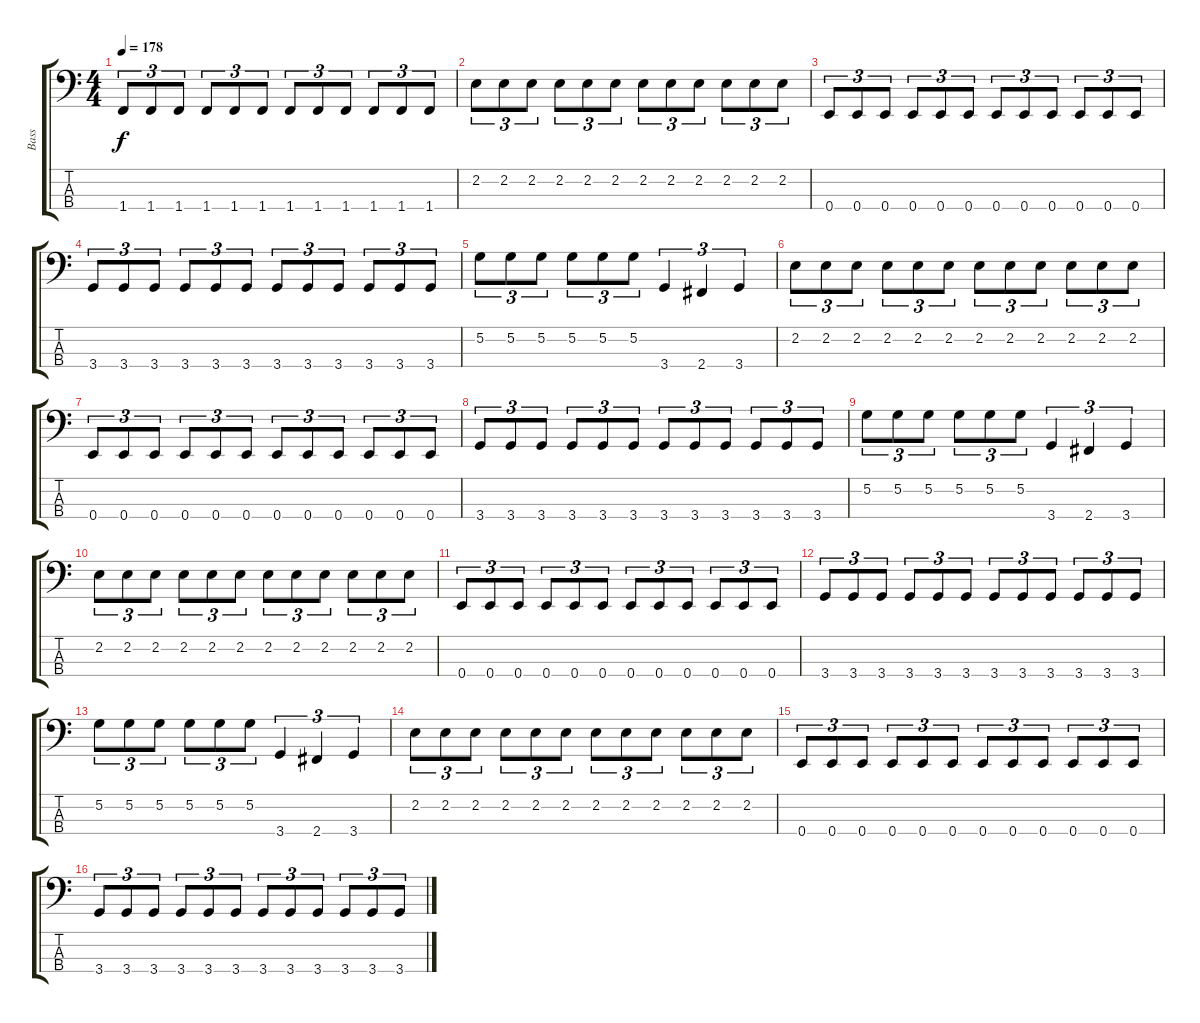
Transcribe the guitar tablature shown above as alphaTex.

\track ("Bass" "Bass") {instrument electricbassfinger}
\staff {score tabs}
\tuning (G2 D2 A1 E1) {hide}
\ts (4 4)
\tempo 178
\clef f4
\ks c
1.4.8{tu (3 2) dy f} 1.4.8{tu (3 2)} 1.4.8{tu (3 2)} 1.4.8{tu (3 2)} 1.4.8{tu (3 2)} 1.4.8{tu (3 2)} 1.4.8{tu (3 2)} 1.4.8{tu (3 2)} 1.4.8{tu (3 2)} 1.4.8{tu (3 2)} 1.4.8{tu (3 2)} 1.4.8{tu (3 2)} |
2.2.8{tu (3 2)} 2.2.8{tu (3 2)} 2.2.8{tu (3 2)} 2.2.8{tu (3 2)} 2.2.8{tu (3 2)} 2.2.8{tu (3 2)} 2.2.8{tu (3 2)} 2.2.8{tu (3 2)} 2.2.8{tu (3 2)} 2.2.8{tu (3 2)} 2.2.8{tu (3 2)} 2.2.8{tu (3 2)} |
0.4.8{tu (3 2)} 0.4.8{tu (3 2)} 0.4.8{tu (3 2)} 0.4.8{tu (3 2)} 0.4.8{tu (3 2)} 0.4.8{tu (3 2)} 0.4.8{tu (3 2)} 0.4.8{tu (3 2)} 0.4.8{tu (3 2)} 0.4.8{tu (3 2)} 0.4.8{tu (3 2)} 0.4.8{tu (3 2)} |
3.4.8{tu (3 2)} 3.4.8{tu (3 2)} 3.4.8{tu (3 2)} 3.4.8{tu (3 2)} 3.4.8{tu (3 2)} 3.4.8{tu (3 2)} 3.4.8{tu (3 2)} 3.4.8{tu (3 2)} 3.4.8{tu (3 2)} 3.4.8{tu (3 2)} 3.4.8{tu (3 2)} 3.4.8{tu (3 2)} |
5.2.8{tu (3 2)} 5.2.8{tu (3 2)} 5.2.8{tu (3 2)} 5.2.8{tu (3 2)} 5.2.8{tu (3 2)} 5.2.8{tu (3 2)} 3.4.4{tu (3 2)} 2.4.4{tu (3 2)} 3.4.4{tu (3 2)} |
2.2.8{tu (3 2)} 2.2.8{tu (3 2)} 2.2.8{tu (3 2)} 2.2.8{tu (3 2)} 2.2.8{tu (3 2)} 2.2.8{tu (3 2)} 2.2.8{tu (3 2)} 2.2.8{tu (3 2)} 2.2.8{tu (3 2)} 2.2.8{tu (3 2)} 2.2.8{tu (3 2)} 2.2.8{tu (3 2)} |
0.4.8{tu (3 2)} 0.4.8{tu (3 2)} 0.4.8{tu (3 2)} 0.4.8{tu (3 2)} 0.4.8{tu (3 2)} 0.4.8{tu (3 2)} 0.4.8{tu (3 2)} 0.4.8{tu (3 2)} 0.4.8{tu (3 2)} 0.4.8{tu (3 2)} 0.4.8{tu (3 2)} 0.4.8{tu (3 2)} |
3.4.8{tu (3 2)} 3.4.8{tu (3 2)} 3.4.8{tu (3 2)} 3.4.8{tu (3 2)} 3.4.8{tu (3 2)} 3.4.8{tu (3 2)} 3.4.8{tu (3 2)} 3.4.8{tu (3 2)} 3.4.8{tu (3 2)} 3.4.8{tu (3 2)} 3.4.8{tu (3 2)} 3.4.8{tu (3 2)} |
5.2.8{tu (3 2)} 5.2.8{tu (3 2)} 5.2.8{tu (3 2)} 5.2.8{tu (3 2)} 5.2.8{tu (3 2)} 5.2.8{tu (3 2)} 3.4.4{tu (3 2)} 2.4.4{tu (3 2)} 3.4.4{tu (3 2)} |
2.2.8{tu (3 2)} 2.2.8{tu (3 2)} 2.2.8{tu (3 2)} 2.2.8{tu (3 2)} 2.2.8{tu (3 2)} 2.2.8{tu (3 2)} 2.2.8{tu (3 2)} 2.2.8{tu (3 2)} 2.2.8{tu (3 2)} 2.2.8{tu (3 2)} 2.2.8{tu (3 2)} 2.2.8{tu (3 2)} |
0.4.8{tu (3 2)} 0.4.8{tu (3 2)} 0.4.8{tu (3 2)} 0.4.8{tu (3 2)} 0.4.8{tu (3 2)} 0.4.8{tu (3 2)} 0.4.8{tu (3 2)} 0.4.8{tu (3 2)} 0.4.8{tu (3 2)} 0.4.8{tu (3 2)} 0.4.8{tu (3 2)} 0.4.8{tu (3 2)} |
3.4.8{tu (3 2)} 3.4.8{tu (3 2)} 3.4.8{tu (3 2)} 3.4.8{tu (3 2)} 3.4.8{tu (3 2)} 3.4.8{tu (3 2)} 3.4.8{tu (3 2)} 3.4.8{tu (3 2)} 3.4.8{tu (3 2)} 3.4.8{tu (3 2)} 3.4.8{tu (3 2)} 3.4.8{tu (3 2)} |
5.2.8{tu (3 2)} 5.2.8{tu (3 2)} 5.2.8{tu (3 2)} 5.2.8{tu (3 2)} 5.2.8{tu (3 2)} 5.2.8{tu (3 2)} 3.4.4{tu (3 2)} 2.4.4{tu (3 2)} 3.4.4{tu (3 2)} |
2.2.8{tu (3 2)} 2.2.8{tu (3 2)} 2.2.8{tu (3 2)} 2.2.8{tu (3 2)} 2.2.8{tu (3 2)} 2.2.8{tu (3 2)} 2.2.8{tu (3 2)} 2.2.8{tu (3 2)} 2.2.8{tu (3 2)} 2.2.8{tu (3 2)} 2.2.8{tu (3 2)} 2.2.8{tu (3 2)} |
0.4.8{tu (3 2)} 0.4.8{tu (3 2)} 0.4.8{tu (3 2)} 0.4.8{tu (3 2)} 0.4.8{tu (3 2)} 0.4.8{tu (3 2)} 0.4.8{tu (3 2)} 0.4.8{tu (3 2)} 0.4.8{tu (3 2)} 0.4.8{tu (3 2)} 0.4.8{tu (3 2)} 0.4.8{tu (3 2)} |
3.4.8{tu (3 2)} 3.4.8{tu (3 2)} 3.4.8{tu (3 2)} 3.4.8{tu (3 2)} 3.4.8{tu (3 2)} 3.4.8{tu (3 2)} 3.4.8{tu (3 2)} 3.4.8{tu (3 2)} 3.4.8{tu (3 2)} 3.4.8{tu (3 2)} 3.4.8{tu (3 2)} 3.4.8{tu (3 2)}
